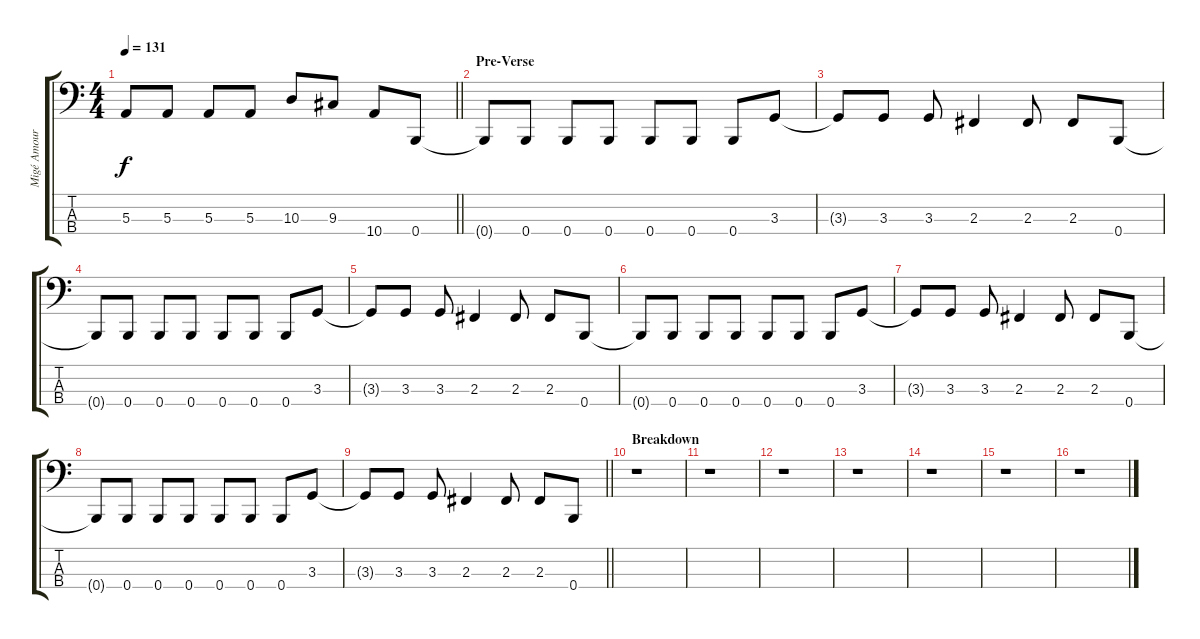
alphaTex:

\track ("Migé Amour (Bass)" "Migé Amour") {instrument electricbassfinger}
\staff {score tabs}
\tuning (D2 A1 E1 B0) {hide}
\ts (4 4)
\tempo 131
\clef f4
\barLineRight lightlight
\ks c
5.3{t}.8{dy f} 5.3.8 5.3.8 5.3.8 10.3.8 9.3.8 10.4.8 0.4.8 |
\section ("" "Pre-Verse")
0.4{t}.8 0.4.8 0.4.8 0.4.8 0.4.8 0.4.8 0.4.8 3.3.8 |
3.3{t}.8 3.3.8 3.3.8 2.3.4 2.3.8 2.3.8 0.4.8 |
0.4{t}.8 0.4.8 0.4.8 0.4.8 0.4.8 0.4.8 0.4.8 3.3.8 |
3.3{t}.8 3.3.8 3.3.8 2.3.4 2.3.8 2.3.8 0.4.8 |
0.4{t}.8 0.4.8 0.4.8 0.4.8 0.4.8 0.4.8 0.4.8 3.3.8 |
3.3{t}.8 3.3.8 3.3.8 2.3.4 2.3.8 2.3.8 0.4.8 |
0.4{t}.8 0.4.8 0.4.8 0.4.8 0.4.8 0.4.8 0.4.8 3.3.8 |
\barLineRight lightlight
3.3{t}.8 3.3.8 3.3.8 2.3.4 2.3.8 2.3.8 0.4.8 |
\section ("" "Breakdown")
r.1 |
r.1 |
r.1 |
r.1 |
r.1 |
r.1 |
r.1
